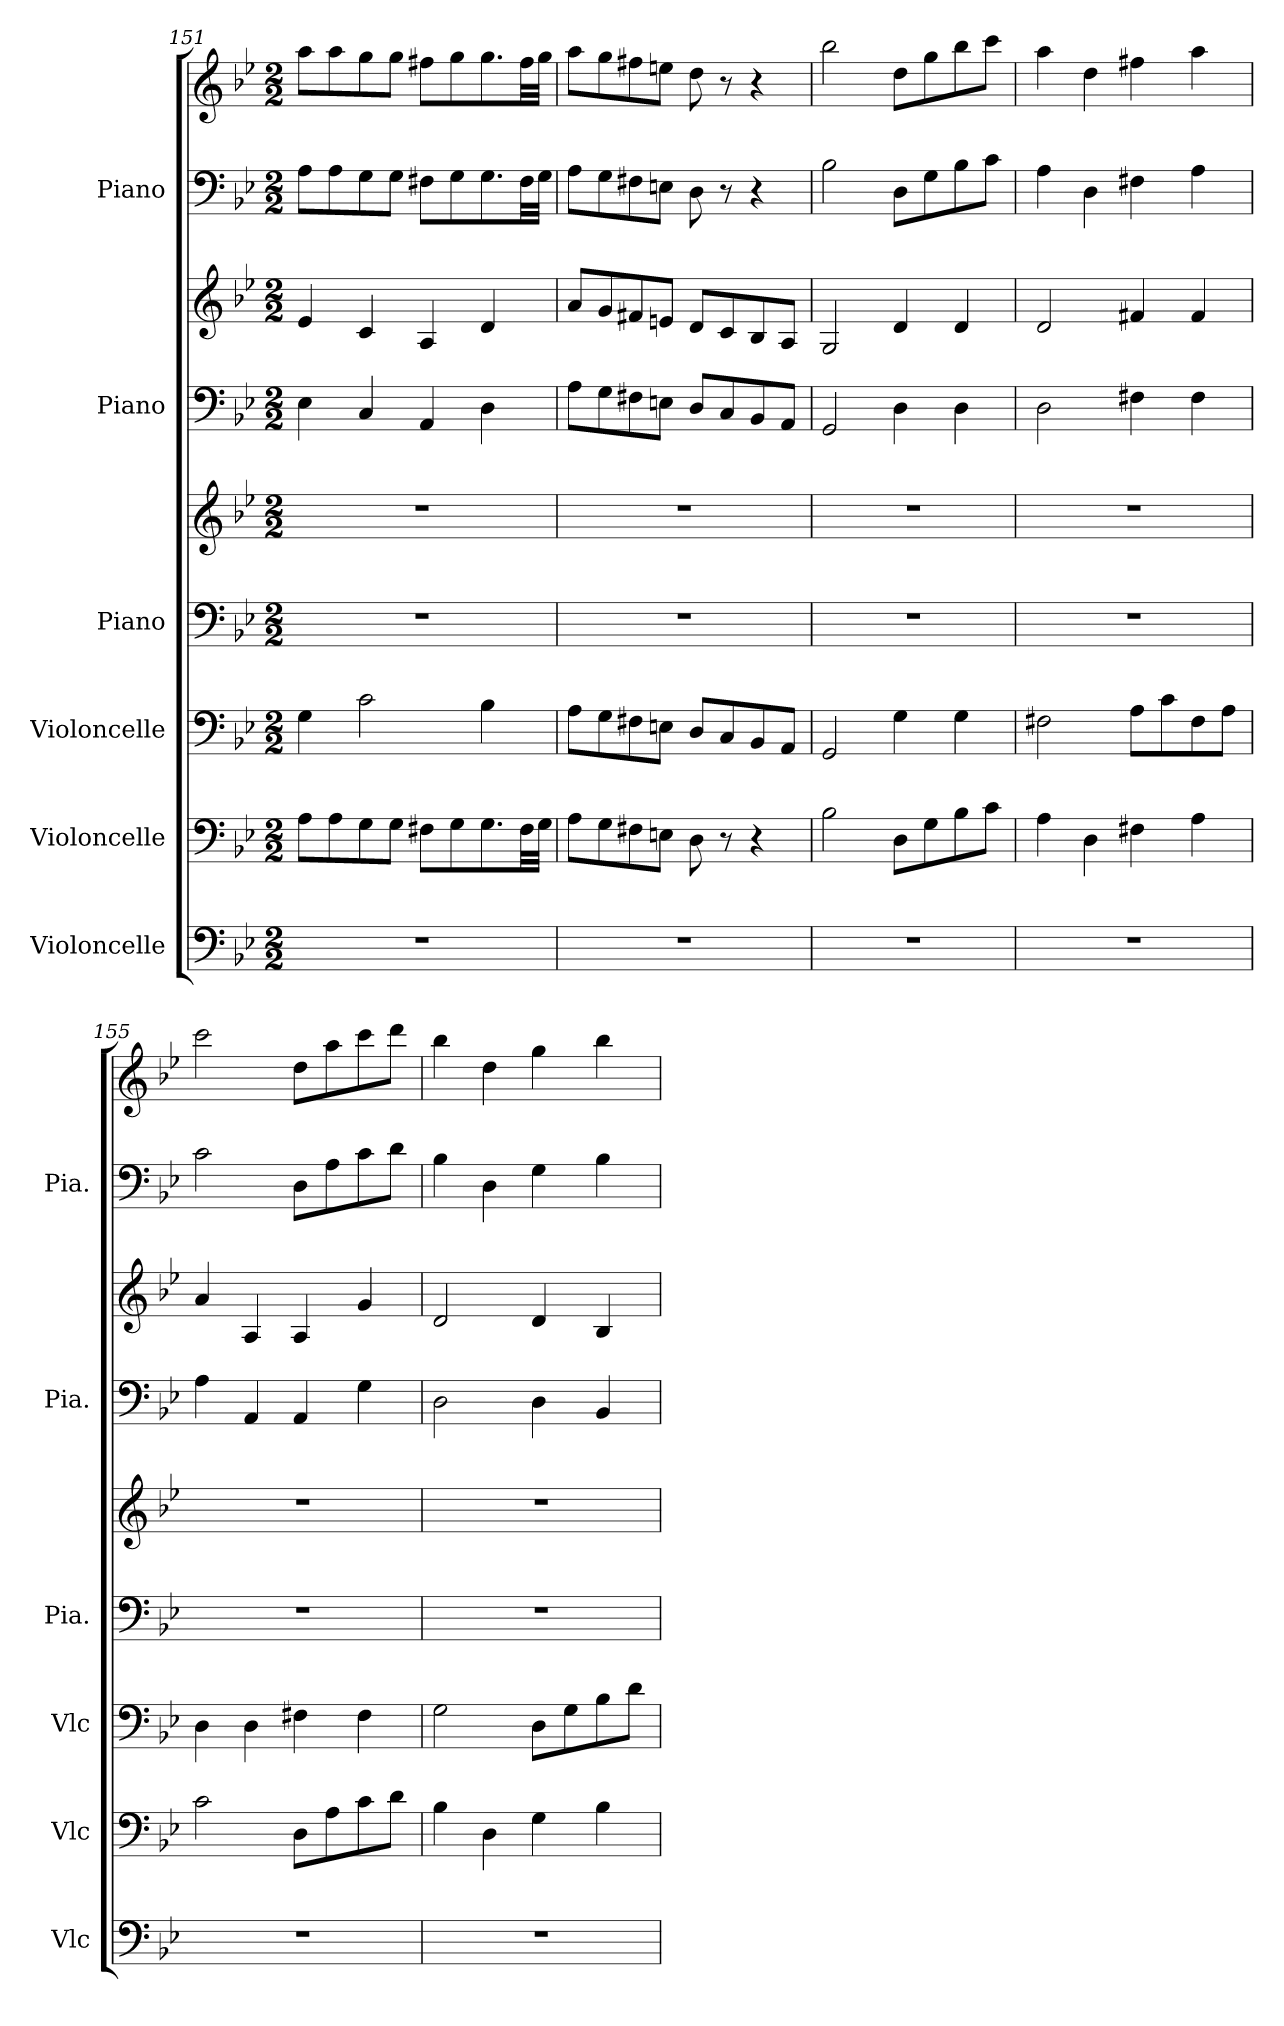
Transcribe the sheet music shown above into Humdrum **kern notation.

**kern	**kern	**kern	**kern	**kern	**kern	**kern	**kern	**kern
*part6	*part5	*part4	*part3	*part3	*part2	*part2	*part1	*part1
*staff9	*staff8	*staff7	*staff6	*staff5	*staff4	*staff3	*staff2	*staff1
*I"Violoncelle	*I"Violoncelle	*I"Violoncelle	*I"Piano	*	*I"Piano	*	*I"Piano	*
*I'Vlc	*I'Vlc	*I'Vlc	*I'Pia.	*	*I'Pia.	*	*I'Pia.	*
!!LO:PB:g=z
*clefF4	*clefF4	*clefF4	*clefF4	*clefG2	*clefF4	*clefG2	*clefF4	*clefG2
*k[b-e-]	*k[b-e-]	*k[b-e-]	*k[b-e-]	*k[b-e-]	*k[b-e-]	*k[b-e-]	*k[b-e-]	*k[b-e-]
*M2/2	*M2/2	*M2/2	*M2/2	*M2/2	*M2/2	*M2/2	*M2/2	*M2/2
=151	=151	=151	=151	=151	=151	=151	=151	=151
1r	8A\L	4G\	1r	1r	4E-\	4e-/	8A\L	8aa\L
.	8A\	.	.	.	.	.	8A\	8aa\
.	8G\	2c\	.	.	4C/	4c/	8G\	8gg\
.	8G\J	.	.	.	.	.	8G\J	8gg\J
.	8F#X\L	.	.	.	4AA/	4A/	8F#X\L	8ff#X\L
.	8G\	.	.	.	.	.	8G\	8gg\
.	8.G\	4B-\	.	.	4D\	4d/	8.G\	8.gg\
.	32F#\LL	.	.	.	.	.	32F#\LL	32ff#\LL
.	32G\JJJ	.	.	.	.	.	32G\JJJ	32gg\JJJ
=152	=152	=152	=152	=152	=152	=152	=152	=152
1r	8A\L	8A\L	1r	1r	8A\L	8a/L	8A\L	8aa\L
.	8G\	8G\	.	.	8G\	8g/	8G\	8gg\
.	8F#X\	8F#X\	.	.	8F#X\	8f#X/	8F#X\	8ff#X\
.	8En\J	8En\J	.	.	8En\J	8en/J	8En\J	8een\J
.	8D\	8D/L	.	.	8D/L	8d/L	8D\	8dd\
.	8r	8C/	.	.	8C/	8c/	8r	8r
.	4r	8BB-/	.	.	8BB-/	8B-/	4r	4r
.	.	8AA/J	.	.	8AA/J	8A/J	.	.
=153	=153	=153	=153	=153	=153	=153	=153	=153
1r	2B-\	2GG/	1r	1r	2GG/	2G/	2B-\	2bb-\
.	8D\L	4G\	.	.	4D\	4d/	8D\L	8dd\L
.	8G\	.	.	.	.	.	8G\	8gg\
.	8B-\	4G\	.	.	4D\	4d/	8B-\	8bb-\
.	8c\J	.	.	.	.	.	8c\J	8ccc\J
=154	=154	=154	=154	=154	=154	=154	=154	=154
1r	4A\	2F#X\	1r	1r	2D\	2d/	4A\	4aa\
.	4D\	.	.	.	.	.	4D\	4dd\
.	4F#X\	8A\L	.	.	4F#X\	4f#X/	4F#X\	4ff#X\
.	.	8c\	.	.	.	.	.	.
.	4A\	8F#\	.	.	4F#\	4f#/	4A\	4aa\
.	.	8A\J	.	.	.	.	.	.
!!LO:LB:g=z
=155	=155	=155	=155	=155	=155	=155	=155	=155
1r	2c\	4D\	1r	1r	4A\	4a/	2c\	2ccc\
.	.	4D\	.	.	4AA/	4A/	.	.
.	8D\L	4F#X\	.	.	4AA/	4A/	8D\L	8dd\L
.	8A\	.	.	.	.	.	8A\	8aa\
.	8c\	4F#\	.	.	4G\	4g/	8c\	8ccc\
.	8d\J	.	.	.	.	.	8d\J	8ddd\J
=156	=156	=156	=156	=156	=156	=156	=156	=156
1r	4B-\	2G\	1r	1r	2D\	2d/	4B-\	4bb-\
.	4D\	.	.	.	.	.	4D\	4dd\
.	4G\	8D\L	.	.	4D\	4d/	4G\	4gg\
.	.	8G\	.	.	.	.	.	.
.	4B-\	8B-\	.	.	4BB-/	4B-/	4B-\	4bb-\
.	.	8d\J	.	.	.	.	.	.
=	=	=	=	=	=	=	=	=
*-	*-	*-	*-	*-	*-	*-	*-	*-
